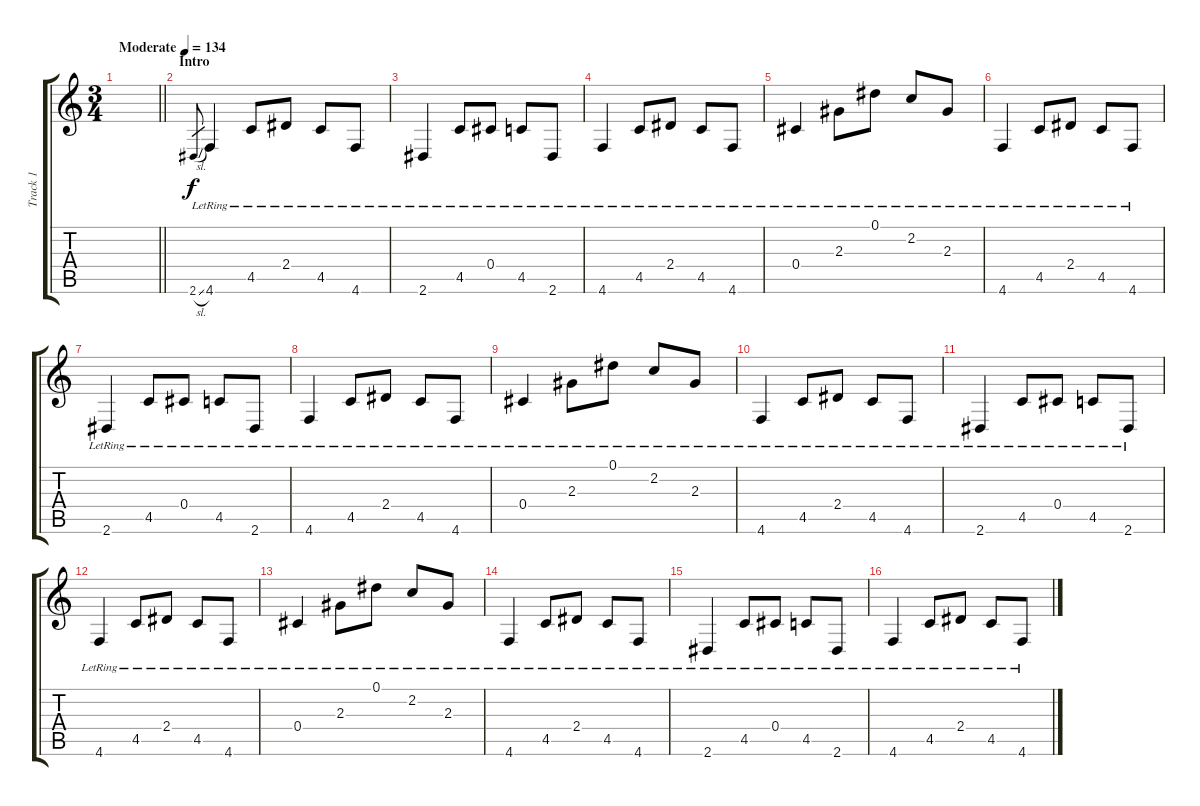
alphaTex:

\track ("Track 1" "Track 1") {instrument overdrivenguitar}
\staff {score tabs}
\tuning (Eb4 Bb3 Gb3 Db3 Ab2 Db2) {hide}
\ts (3 4)
\tempo (134 "Moderate")
\clef g2
\barLineRight lightlight
\ks c
|
\section ("" "Intro")
2.6{sl}.8{gr} 4.6{lr}.4 4.5{lr}.8 2.4{lr}.8 4.5{lr}.8 4.6{lr}.8 |
2.6{lr}.4 4.5{lr}.8 0.4{lr}.8 4.5{lr}.8 2.6{lr}.8 |
4.6{lr}.4 4.5{lr}.8 2.4{lr}.8 4.5{lr}.8 4.6{lr}.8 |
0.4{lr}.4 2.3{lr}.8 0.1{lr}.8 2.2{lr}.8 2.3{lr}.8 |
4.6{lr}.4 4.5{lr}.8 2.4{lr}.8 4.5{lr}.8 4.6{lr}.8 |
2.6{lr}.4 4.5{lr}.8 0.4{lr}.8 4.5{lr}.8 2.6{lr}.8 |
4.6{lr}.4 4.5{lr}.8 2.4{lr}.8 4.5{lr}.8 4.6{lr}.8 |
0.4{lr}.4 2.3{lr}.8 0.1{lr}.8 2.2{lr}.8 2.3{lr}.8 |
4.6{lr}.4 4.5{lr}.8 2.4{lr}.8 4.5{lr}.8 4.6{lr}.8 |
2.6{lr}.4 4.5{lr}.8 0.4{lr}.8 4.5{lr}.8 2.6{lr}.8 |
4.6{lr}.4 4.5{lr}.8 2.4{lr}.8 4.5{lr}.8 4.6{lr}.8 |
0.4{lr}.4 2.3{lr}.8 0.1{lr}.8 2.2{lr}.8 2.3{lr}.8 |
4.6{lr}.4 4.5{lr}.8 2.4{lr}.8 4.5{lr}.8 4.6{lr}.8 |
2.6{lr}.4 4.5{lr}.8 0.4{lr}.8 4.5{lr}.8 2.6{lr}.8 |
4.6{lr}.4 4.5{lr}.8 2.4{lr}.8 4.5{lr}.8 4.6{lr}.8
